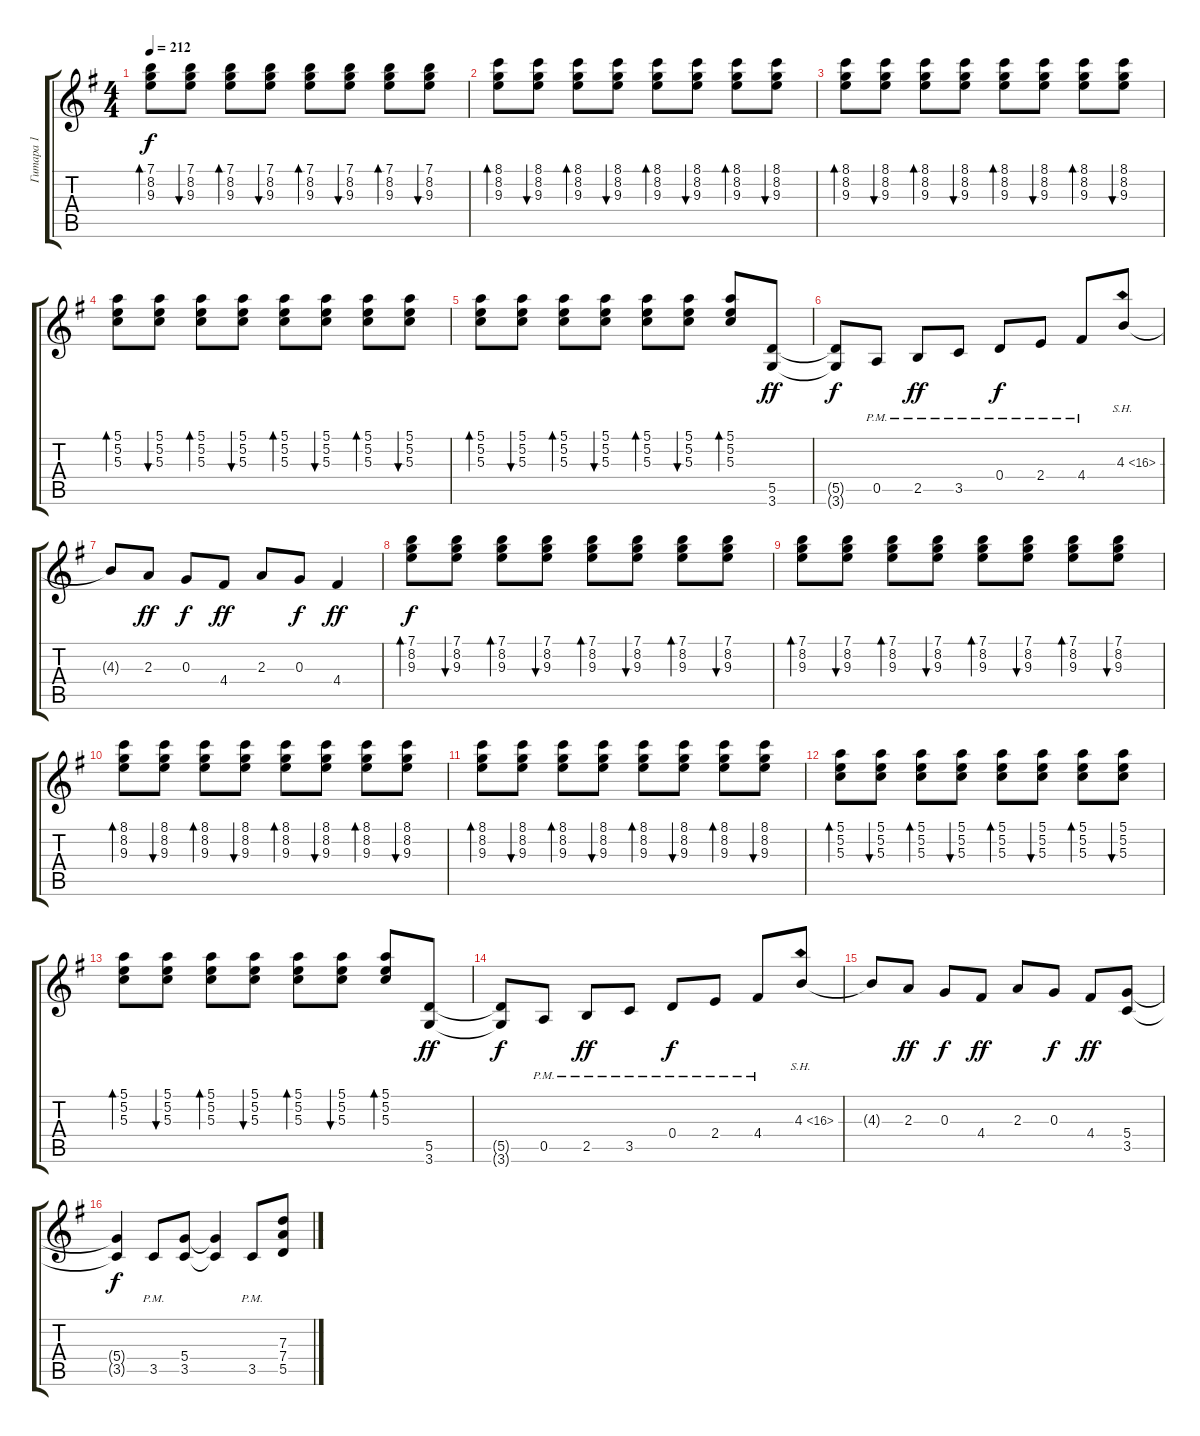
\track ("Гитара 1" "Гитара 1") {instrument distortionguitar}
\staff {score tabs}
\tuning (E4 B3 G3 D3 A2 E2) {hide}
\ts (4 4)
\tempo 212
\clef g2
\ks eminor
(7.1 8.2 9.3).8{bd 60 dy f} (7.1 8.2 9.3).8{bu 60} (7.1 8.2 9.3).8{bd 60} (7.1 8.2 9.3).8{bu 60} (7.1 8.2 9.3).8{bd 60} (7.1 8.2 9.3).8{bu 60} (7.1 8.2 9.3).8{bd 60} (7.1 8.2 9.3).8{bu 60} |
(8.1 8.2 9.3).8{bd 60} (8.1 8.2 9.3).8{bu 60} (8.1 8.2 9.3).8{bd 60} (8.1 8.2 9.3).8{bu 60} (8.1 8.2 9.3).8{bd 60} (8.1 8.2 9.3).8{bu 60} (8.1 8.2 9.3).8{bd 60} (8.1 8.2 9.3).8{bu 60} |
(8.1 8.2 9.3).8{bd 60} (8.1 8.2 9.3).8{bu 60} (8.1 8.2 9.3).8{bd 60} (8.1 8.2 9.3).8{bu 60} (8.1 8.2 9.3).8{bd 60} (8.1 8.2 9.3).8{bu 60} (8.1 8.2 9.3).8{bd 60} (8.1 8.2 9.3).8{bu 60} |
(5.1 5.2 5.3).8{bd 60} (5.1 5.2 5.3).8{bu 60} (5.1 5.2 5.3).8{bd 60} (5.1 5.2 5.3).8{bu 60} (5.1 5.2 5.3).8{bd 60} (5.1 5.2 5.3).8{bu 60} (5.1 5.2 5.3).8{bd 60} (5.1 5.2 5.3).8{bu 60} |
(5.1 5.2 5.3).8{bd 60} (5.1 5.2 5.3).8{bu 60} (5.1 5.2 5.3).8{bd 60} (5.1 5.2 5.3).8{bu 60} (5.1 5.2 5.3).8{bd 60} (5.1 5.2 5.3).8{bu 60} (5.1 5.2 5.3).8{bd 60} (5.5 3.6).8{dy ff} |
(5.5{t} 3.6{t}).8{dy f} 0.5{pm}.8 2.5{pm}.8{dy ff} 3.5{pm}.8 0.4{pm}.8{dy f} 2.4{pm}.8 4.4{pm}.8 4.3{sh 12}.8 |
4.3{t}.8 2.3.8{dy ff} 0.3.8{dy f} 4.4.8{dy ff} 2.3.8 0.3.8{dy f} 4.4.4{dy ff} |
(7.1 8.2 9.3).8{bd 60 dy f} (7.1 8.2 9.3).8{bu 60} (7.1 8.2 9.3).8{bd 60} (7.1 8.2 9.3).8{bu 60} (7.1 8.2 9.3).8{bd 60} (7.1 8.2 9.3).8{bu 60} (7.1 8.2 9.3).8{bd 60} (7.1 8.2 9.3).8{bu 60} |
(7.1 8.2 9.3).8{bd 60} (7.1 8.2 9.3).8{bu 60} (7.1 8.2 9.3).8{bd 60} (7.1 8.2 9.3).8{bu 60} (7.1 8.2 9.3).8{bd 60} (7.1 8.2 9.3).8{bu 60} (7.1 8.2 9.3).8{bd 60} (7.1 8.2 9.3).8{bu 60} |
(8.1 8.2 9.3).8{bd 60} (8.1 8.2 9.3).8{bu 60} (8.1 8.2 9.3).8{bd 60} (8.1 8.2 9.3).8{bu 60} (8.1 8.2 9.3).8{bd 60} (8.1 8.2 9.3).8{bu 60} (8.1 8.2 9.3).8{bd 60} (8.1 8.2 9.3).8{bu 60} |
(8.1 8.2 9.3).8{bd 60} (8.1 8.2 9.3).8{bu 60} (8.1 8.2 9.3).8{bd 60} (8.1 8.2 9.3).8{bu 60} (8.1 8.2 9.3).8{bd 60} (8.1 8.2 9.3).8{bu 60} (8.1 8.2 9.3).8{bd 60} (8.1 8.2 9.3).8{bu 60} |
(5.1 5.2 5.3).8{bd 60} (5.1 5.2 5.3).8{bu 60} (5.1 5.2 5.3).8{bd 60} (5.1 5.2 5.3).8{bu 60} (5.1 5.2 5.3).8{bd 60} (5.1 5.2 5.3).8{bu 60} (5.1 5.2 5.3).8{bd 60} (5.1 5.2 5.3).8{bu 60} |
(5.1 5.2 5.3).8{bd 60} (5.1 5.2 5.3).8{bu 60} (5.1 5.2 5.3).8{bd 60} (5.1 5.2 5.3).8{bu 60} (5.1 5.2 5.3).8{bd 60} (5.1 5.2 5.3).8{bu 60} (5.1 5.2 5.3).8{bd 60} (5.5 3.6).8{dy ff} |
(5.5{t} 3.6{t}).8{dy f} 0.5{pm}.8 2.5{pm}.8{dy ff} 3.5{pm}.8 0.4{pm}.8{dy f} 2.4{pm}.8 4.4{pm}.8 4.3{sh 12}.8 |
4.3{t}.8 2.3.8{dy ff} 0.3.8{dy f} 4.4.8{dy ff} 2.3.8 0.3.8{dy f} 4.4.8{dy ff} (5.4 3.5).8 |
(5.4{t} 3.5{t}).4{dy f} 3.5{pm}.8 (5.4 3.5).8 (5.4{t} 3.5{t}).4 3.5{pm}.8 (7.3 7.4 5.5).8
